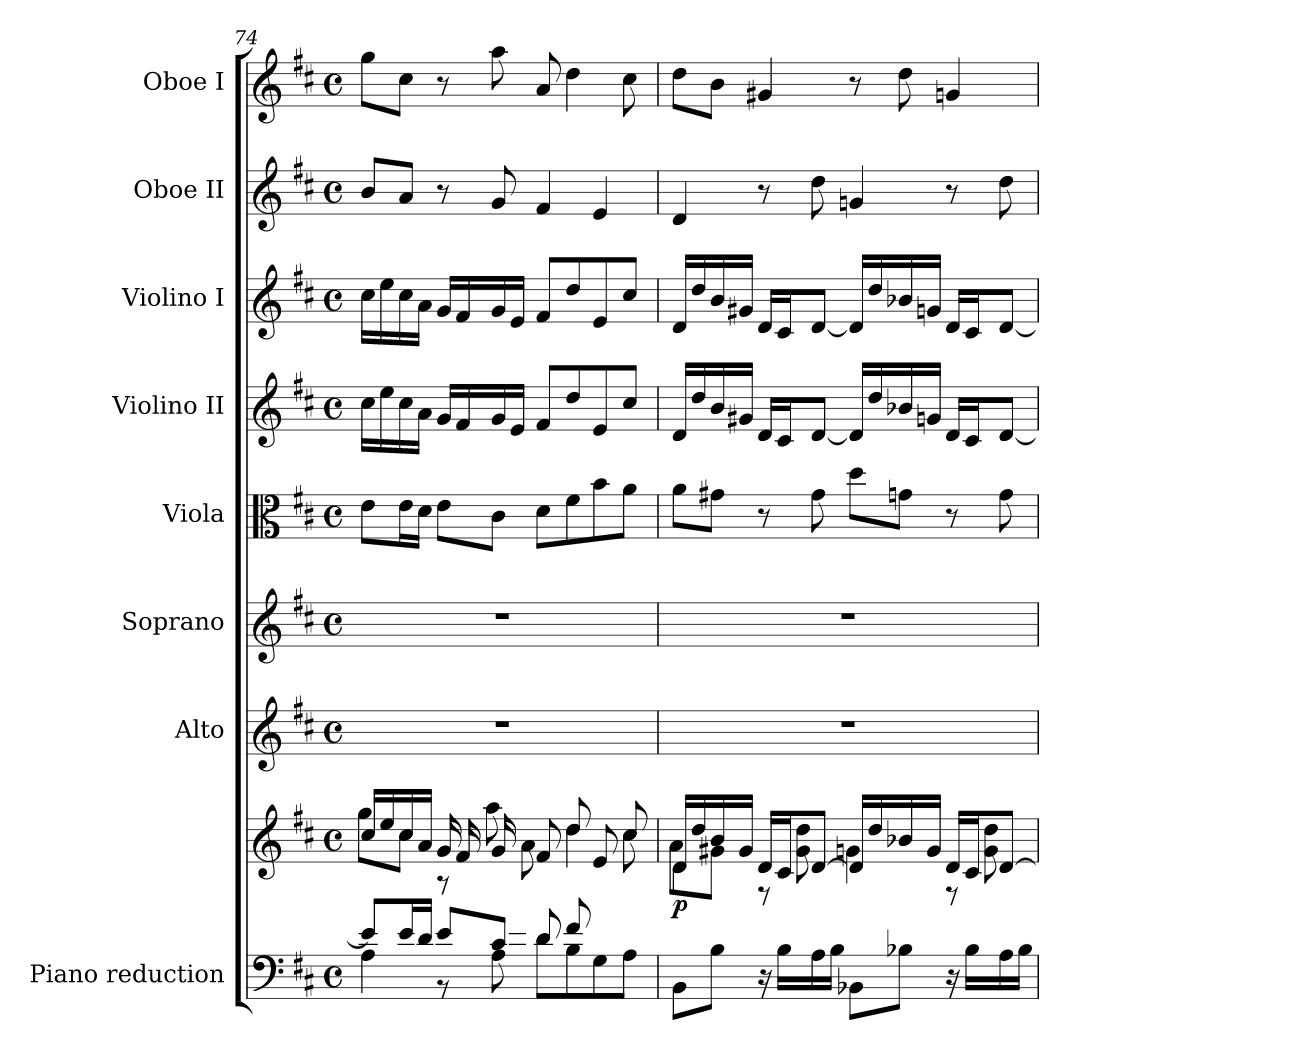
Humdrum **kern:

**kern	**kern	**dynam	**kern	**kern	**kern	**kern	**kern	**kern	**kern
*part8	*part8	*part8	*part7	*part6	*part5	*part4	*part3	*part2	*part1
*staff9	*staff8	*staff8/9	*staff7	*staff6	*staff5	*staff4	*staff3	*staff2	*staff1
*I"Piano reduction	*	*	*I"Alto	*I"Soprano	*I"Viola	*I"Violino II	*I"Violino I	*I"Oboe II	*I"Oboe I
*I'Pno	*	*	*	*	*I'Vla	*I'Vln	*I'Vln	*I'Ob	*I'Ob
*clefF4	*clefG2	*	*clefG2	*clefG2	*clefC3	*clefG2	*clefG2	*clefG2	*clefG2
*k[f#c#]	*k[f#c#]	*	*k[f#c#]	*k[f#c#]	*k[f#c#]	*k[f#c#]	*k[f#c#]	*k[f#c#]	*k[f#c#]
*M4/4	*M4/4	*	*M4/4	*M4/4	*M4/4	*M4/4	*M4/4	*M4/4	*M4/4
*met(c)	*met(c)	*	*met(c)	*met(c)	*met(c)	*met(c)	*met(c)	*met(c)	*met(c)
=74	=74	=74	=74	=74	=74	=74	=74	=74	=74
*^	*^	*	*	*	*	*	*	*	*
*	*^	*	*^	*	*	*	*	*	*	*	*
4..ryy	8e/L]	4A\	16cc#/LL	8gg\L	2.ryy	.	1r	1r	8e\L	16cc#\LL	16cc#\LL	8b/L	8gg\L
.	.	.	16ee/	.	.	.	.	.	.	16ee\	16ee\	.	.
.	16e/L	.	16cc#/	8cc#\J	.	.	.	.	16e\L	16cc#\	16cc#\	8a/J	8cc#\J
.	16d/JJ	.	16a/JJ	.	.	.	.	.	16d\JJ	16a\JJ	16a\JJ	.	.
.	8e/L	8r	16g/LL	8r	.	.	.	.	8e\L	16g/LL	16g/LL	8r	8r
.	.	.	16f#/	.	.	.	.	.	.	16f#/	16f#/	.	.
.	8c#/J	8A\	16g/	8aa\	.	.	.	.	8c#\J	16g/	16g/	8g/	8aa\
16e/JJ	.	.	16ryy	.	.	.	.	.	.	16e/JJ	16e/JJ	.	.
2ryy	8d/L	8d\L	8f#/L	8a\	.	.	.	.	8d\L	8f#/L	8f#/L	4f#/	8a/
.	8f#/	8B\	8dd/	4dd\	.	.	.	.	8f#\	8dd/	8dd/	.	4dd\
.	4ryy	8G\	8e/	.	8b\	.	.	.	8b\	8e/	8e/	4e/	.
.	.	8A\J	8cc#/J	8cc#\	8a\J	.	.	.	8a\J	8cc#/J	8cc#/J	.	8cc#\
=75	=75	=75	=75	=75	=75	=75	=75	=75	=75	=75	=75	=75	=75
!	!	!	!	!	!	!LO:DY:b	!	!	!	!	!	!	!
*v	*v	*v	*	*	*	*	*	*	*	*	*	*	*
8BB\L	16d/LL	4d\	8a\L	p	1r	1r	8a\L	16d/LL	16d/LL	4d/	8dd\L
.	16dd/	.	.	.	.	.	.	16dd/	16dd/	.	.
8B\J	16b/	.	8g#X\J	.	.	.	8g#X\J	16b/	16b/	.	8b\J
.	16g#/JJ	.	.	.	.	.	.	16g#X/JJ	16g#X/JJ	.	.
16r	16d/LL	8r	4ryy	.	.	.	8r	16d/LL	16d/LL	8r	4g#X/
16B\LL	16c#/J	.	.	.	.	.	.	16c#/J	16c#/J	.	.
16A\	[<8d/J	8g#\ 8dd\	.	.	.	.	8g#\	[8d/J	[8d/J	8dd\	.
16B\JJ	.	.	.	.	.	.	.	.	.	.	.
8BB-X\L	16d/LL]	4gn\	2ryy	.	.	.	8dd\L	16d/LL]	16d/LL]	4gn/	8r
.	16dd/	.	.	.	.	.	.	16dd/	16dd/	.	.
8B-X\J	16b-X/	.	.	.	.	.	8gn\J	16b-X/	16b-X/	.	8dd\
.	16g/JJ	.	.	.	.	.	.	16gn/JJ	16gn/JJ	.	.
16r	16d/LL	8r	.	.	.	.	8r	16d/LL	16d/LL	8r	4gn/
16B-\LL	16c#/J	.	.	.	.	.	.	16c#/J	16c#/J	.	.
16A\	[<8d/J	8g\ 8dd\	.	.	.	.	8g\	[8d/J	[8d/J	8dd\	.
16B-\JJ	.	.	.	.	.	.	.	.	.	.	.
*	*v	*v	*v	*	*	*	*	*	*	*	*
=	=	=	=	=	=	=	=	=	=
*-	*-	*-	*-	*-	*-	*-	*-	*-	*-
